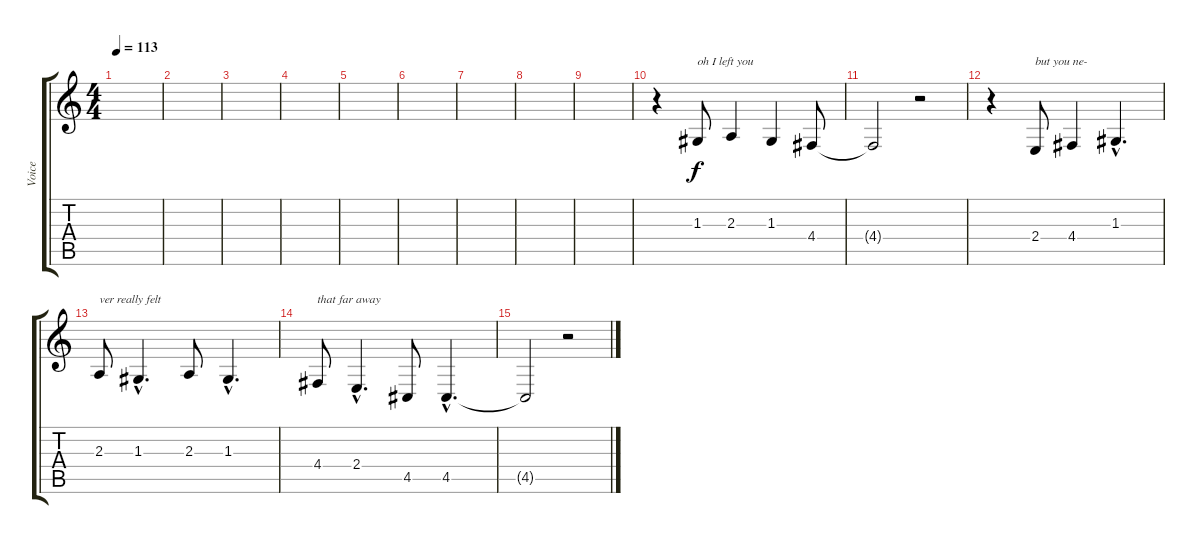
\track ("Voice" "Voice") {instrument flute}
\staff {score tabs}
\tuning (E4 B3 G3 D3 A2 E2) {hide}
\ts (4 4)
\tempo 113
\clef g2
\ks c
|
|
|
|
|
|
|
|
|
r.4 1.3.8{txt "oh I left you"} 2.3.4 1.3.4 4.4.8 |
4.4{t}.2 r.2 |
r.4 2.4.8{txt "but you ne-"} 4.4.4 1.3{hac}.4{d} |
2.3.8{txt "ver really felt"} 1.3{hac}.4{d} 2.3.8 1.3{hac}.4{d} |
4.4.8{txt "that far away"} 2.4{hac}.4{d} 4.5.8 4.5{hac}.4{d} |
4.5{t}.2 r.2
